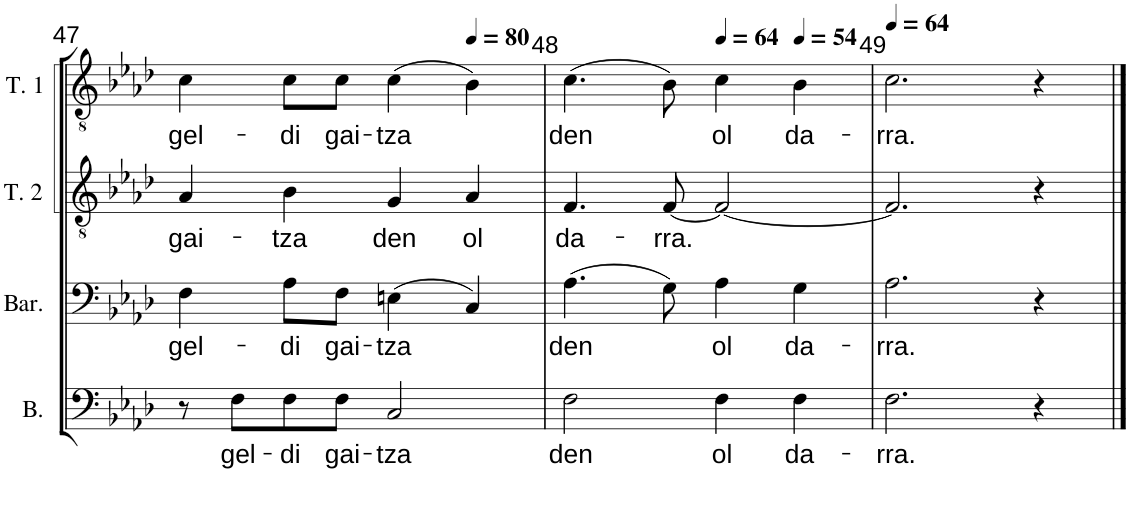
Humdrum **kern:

**kern	**text	**kern	**text	**kern	**text	**kern	**text
*part4	*part4	*part3	*part3	*part2	*part2	*part1	*part1
*staff4	*staff4	*staff3	*staff3	*staff2	*staff2	*staff1	*staff1
*I"Basse	*	*I"Baryton	*	*I"Ténor 2	*	*I"Ténor 1	*
*I'B.	*	*I'Bar.	*	*I'T. 2	*	*I'T. 1	*
!!LO:PB:g=z
*clefF4	*	*clefF4	*	*clefGv2	*	*clefGv2	*
*k[b-e-a-d-]	*	*k[b-e-a-d-]	*	*k[b-e-a-d-]	*	*k[b-e-a-d-]	*
*M4/4	*	*M4/4	*	*M4/4	*	*M4/4	*
=47	=47	=47	=47	=47	=47	=47	=47
!	!	!	!LO:LY:b	!	!LO:LY:b	!	!LO:LY:b
8r	.	4F\	gel-	4A-/	gai-	4c\	gel-
!	!LO:LY:b	!	!	!	!	!	!
8F\L	gel-	.	.	.	.	.	.
!	!LO:LY:b	!	!LO:LY:b	!	!LO:LY:b	!	!LO:LY:b
8F\	-di	8A-\L	-di	4B-\	-tza	8c\L	-di
!	!LO:LY:b	!	!LO:LY:b	!	!	!	!LO:LY:b
8F\J	gai-	8F\J	gai-	.	.	8c\J	gai-
!	!LO:LY:b	!	!LO:LY:b	!	!LO:LY:b	!	!LO:LY:b
2C/	-tza	(4En\	-tza	4G/	den	(4c\	-tza
*	*	*	*	*	*	*MM80	*
!	!	!	!	!	!LO:LY:b	!	!
.	.	4C/)	.	4A-/	ol	4B-\)	.
=48	=48	=48	=48	=48	=48	=48	=48
!	!LO:LY:b	!	!LO:LY:b	!	!LO:LY:b	!	!LO:LY:b
2F\	den	(4.A-\	den	4.F/	-da-	(4.c\	den
!	!	!	!	!	!LO:LY:b	!	!
.	.	8G\)	.	[8F/	-rra.	8B-\)	.
*	*	*	*	*	*	*MM64	*
!	!LO:LY:b	!	!LO:LY:b	!	!	!	!LO:LY:b
4F\	ol	4A-\	ol	2F/_	.	4c\	ol
*	*	*	*	*	*	*MM54	*
!	!LO:LY:b	!	!LO:LY:b	!	!	!	!LO:LY:b
4F\	-da-	4G\	-da-	.	.	4B-\	-da-
=49	=49	=49	=49	=49	=49	=49	=49
*	*	*	*	*	*	*MM64	*
!	!LO:LY:b	!	!LO:LY:b	!	!	!	!LO:LY:b
2.F\	-rra.	2.A-\	-rra.	2.F/]	.	2.c\	-rra.
4r	.	4r	.	4r	.	4r	.
==	==	==	==	==	==	==	==
*-	*-	*-	*-	*-	*-	*-	*-
